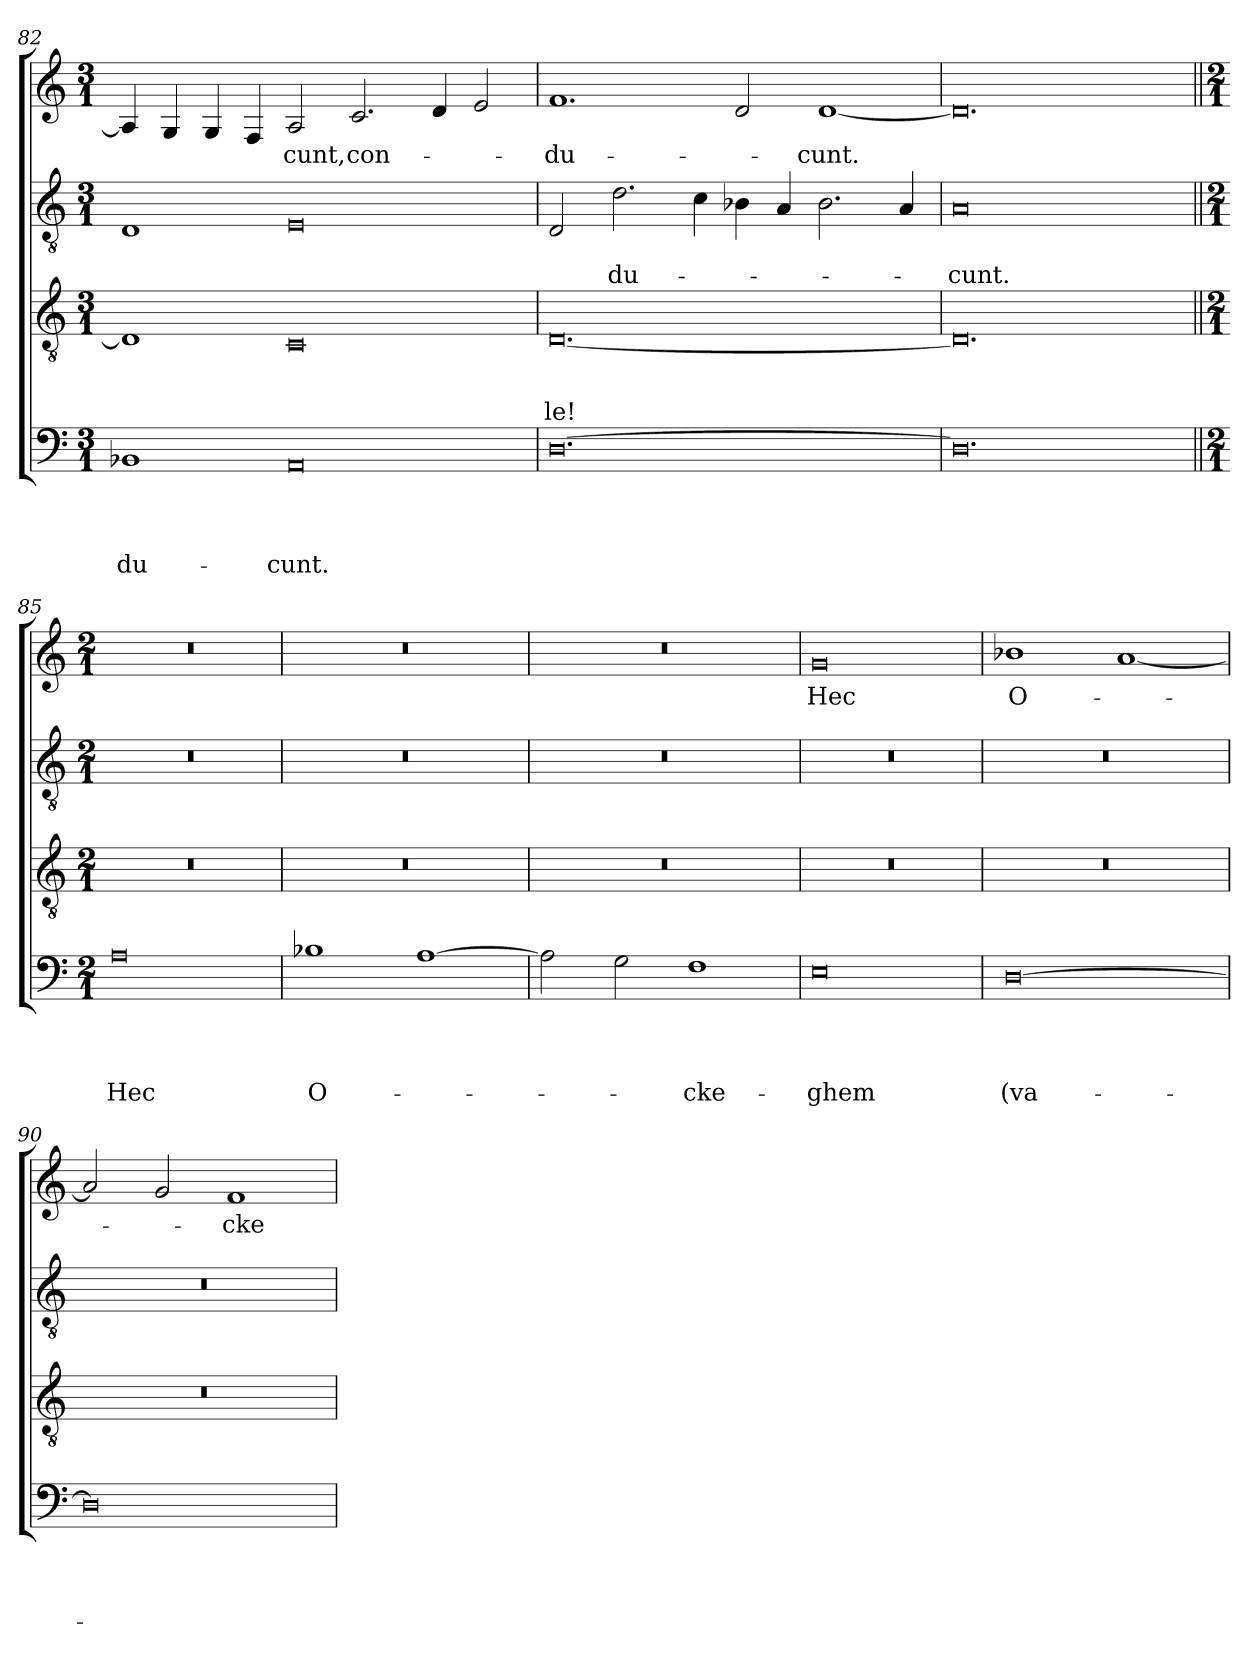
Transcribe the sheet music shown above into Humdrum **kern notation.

**kern	**text	**text	**text	**text	**kern	**text	**text	**text	**kern	**text	**text	**kern	**text
*part4	*part4	*part4	*part4	*part4	*part3	*part3	*part3	*part3	*part2	*part2	*part2	*part1	*part1
*staff4	*staff4	*staff4	*staff4	*staff4	*staff3	*staff3	*staff3	*staff3	*staff2	*staff2	*staff2	*staff1	*staff1
*clefF4	*	*	*	*	*clefGv2	*	*	*	*clefGv2	*	*	*clefG2	*
*k[]	*	*	*	*	*k[]	*	*	*	*k[]	*	*	*k[]	*
*C:	*	*	*	*	*C:	*	*	*	*C:	*	*	*C:	*
*M3/1	*	*	*	*	*M3/1	*	*	*	*M3/1	*	*	*M3/1	*
=82	=82	=82	=82	=82	=82	=82	=82	=82	=82	=82	=82	=82	=82
!	!	!	!	!LO:LY:b	!	!	!	!	!	!	!	!	!
1BB-	.	.	.	-du-	1D]	.	.	.	1D	.	.	4A/]	.
.	.	.	.	.	.	.	.	.	.	.	.	4G/	.
.	.	.	.	.	.	.	.	.	.	.	.	4G/	.
.	.	.	.	.	.	.	.	.	.	.	.	4F/	.
!	!	!	!	!LO:LY:b	!	!	!	!	!	!	!	!	!LO:LY:b
0AA	.	.	.	-cunt.	0C	.	.	.	0E	.	.	2A/	-cunt,
!	!	!	!	!	!	!	!	!	!	!	!	!	!LO:LY:b
.	.	.	.	.	.	.	.	.	.	.	.	2.c/	con-
.	.	.	.	.	.	.	.	.	.	.	.	4d/	.
.	.	.	.	.	.	.	.	.	.	.	.	2e/	.
=83	=83	=83	=83	=83	=83	=83	=83	=83	=83	=83	=83	=83	=83
!	!	!	!	!	!	!	!	!LO:LY:b	!	!	!	!	!LO:LY:b
[0.D	.	.	.	.	[0.D	.	.	-le!	2D/	.	.	1.f	-du-
!	!	!	!	!	!	!	!	!	!	!	!LO:LY:b	!	!
.	.	.	.	.	.	.	.	.	2.d\	.	-du-	.	.
.	.	.	.	.	.	.	.	.	4c\	.	.	.	.
.	.	.	.	.	.	.	.	.	4B-\	.	.	2d/	.
.	.	.	.	.	.	.	.	.	4A/	.	.	.	.
!	!	!	!	!	!	!	!	!	!	!	!	!	!LO:LY:b
.	.	.	.	.	.	.	.	.	2.B-\	.	.	[1d	-cunt.
.	.	.	.	.	.	.	.	.	4A/	.	.	.	.
=84	=84	=84	=84	=84	=84	=84	=84	=84	=84	=84	=84	=84	=84
!	!	!	!	!	!	!	!	!	!	!	!LO:LY:b	!	!
0.D]	.	.	.	.	0.D]	.	.	.	0A	.	-cunt.	0.d]	.
.	.	.	.	.	.	.	.	.	1ryy	.	.	.	.
=85||	=85||	=85||	=85||	=85||	=85||	=85||	=85||	=85||	=85||	=85||	=85||	=85||	=85||
*M2/1	*	*	*	*	*M2/1	*	*	*	*M2/1	*	*	*M2/1	*
!	!	!	!	!LO:LY:b	!	!	!	!	!	!	!	!	!
0A	.	.	.	Hec	0r	.	.	.	0r	.	.	0r	.
!!LO:LB:g=z
=86	=86	=86	=86	=86	=86	=86	=86	=86	=86	=86	=86	=86	=86
!	!	!	!	!LO:LY:b	!	!	!	!	!	!	!	!	!
1B-	.	.	.	O-	0r	.	.	.	0r	.	.	0r	.
[1A	.	.	.	.	.	.	.	.	.	.	.	.	.
=87	=87	=87	=87	=87	=87	=87	=87	=87	=87	=87	=87	=87	=87
2A\]	.	.	.	.	0r	.	.	.	0r	.	.	0r	.
2G\	.	.	.	.	.	.	.	.	.	.	.	.	.
!	!	!	!	!LO:LY:b	!	!	!	!	!	!	!	!	!
1F	.	.	.	-cke-	.	.	.	.	.	.	.	.	.
=88	=88	=88	=88	=88	=88	=88	=88	=88	=88	=88	=88	=88	=88
!	!	!	!	!LO:LY:b	!	!	!	!	!	!	!	!	!LO:LY:b
0E	.	.	.	-ghem	0r	.	.	.	0r	.	.	0g	Hec
=89	=89	=89	=89	=89	=89	=89	=89	=89	=89	=89	=89	=89	=89
!	!	!	!	!LO:LY:b	!	!	!	!	!	!	!	!	!LO:LY:b
[0D	.	.	.	(va-	0r	.	.	.	0r	.	.	1b-	O-
.	.	.	.	.	.	.	.	.	.	.	.	[1a	.
=90	=90	=90	=90	=90	=90	=90	=90	=90	=90	=90	=90	=90	=90
0D]	.	.	.	.	0r	.	.	.	0r	.	.	2a/]	.
.	.	.	.	.	.	.	.	.	.	.	.	2g/	.
!	!	!	!	!	!	!	!	!	!	!	!	!	!LO:LY:b
.	.	.	.	.	.	.	.	.	.	.	.	1f	-cke-
=	=	=	=	=	=	=	=	=	=	=	=	=	=
*-	*-	*-	*-	*-	*-	*-	*-	*-	*-	*-	*-	*-	*-
